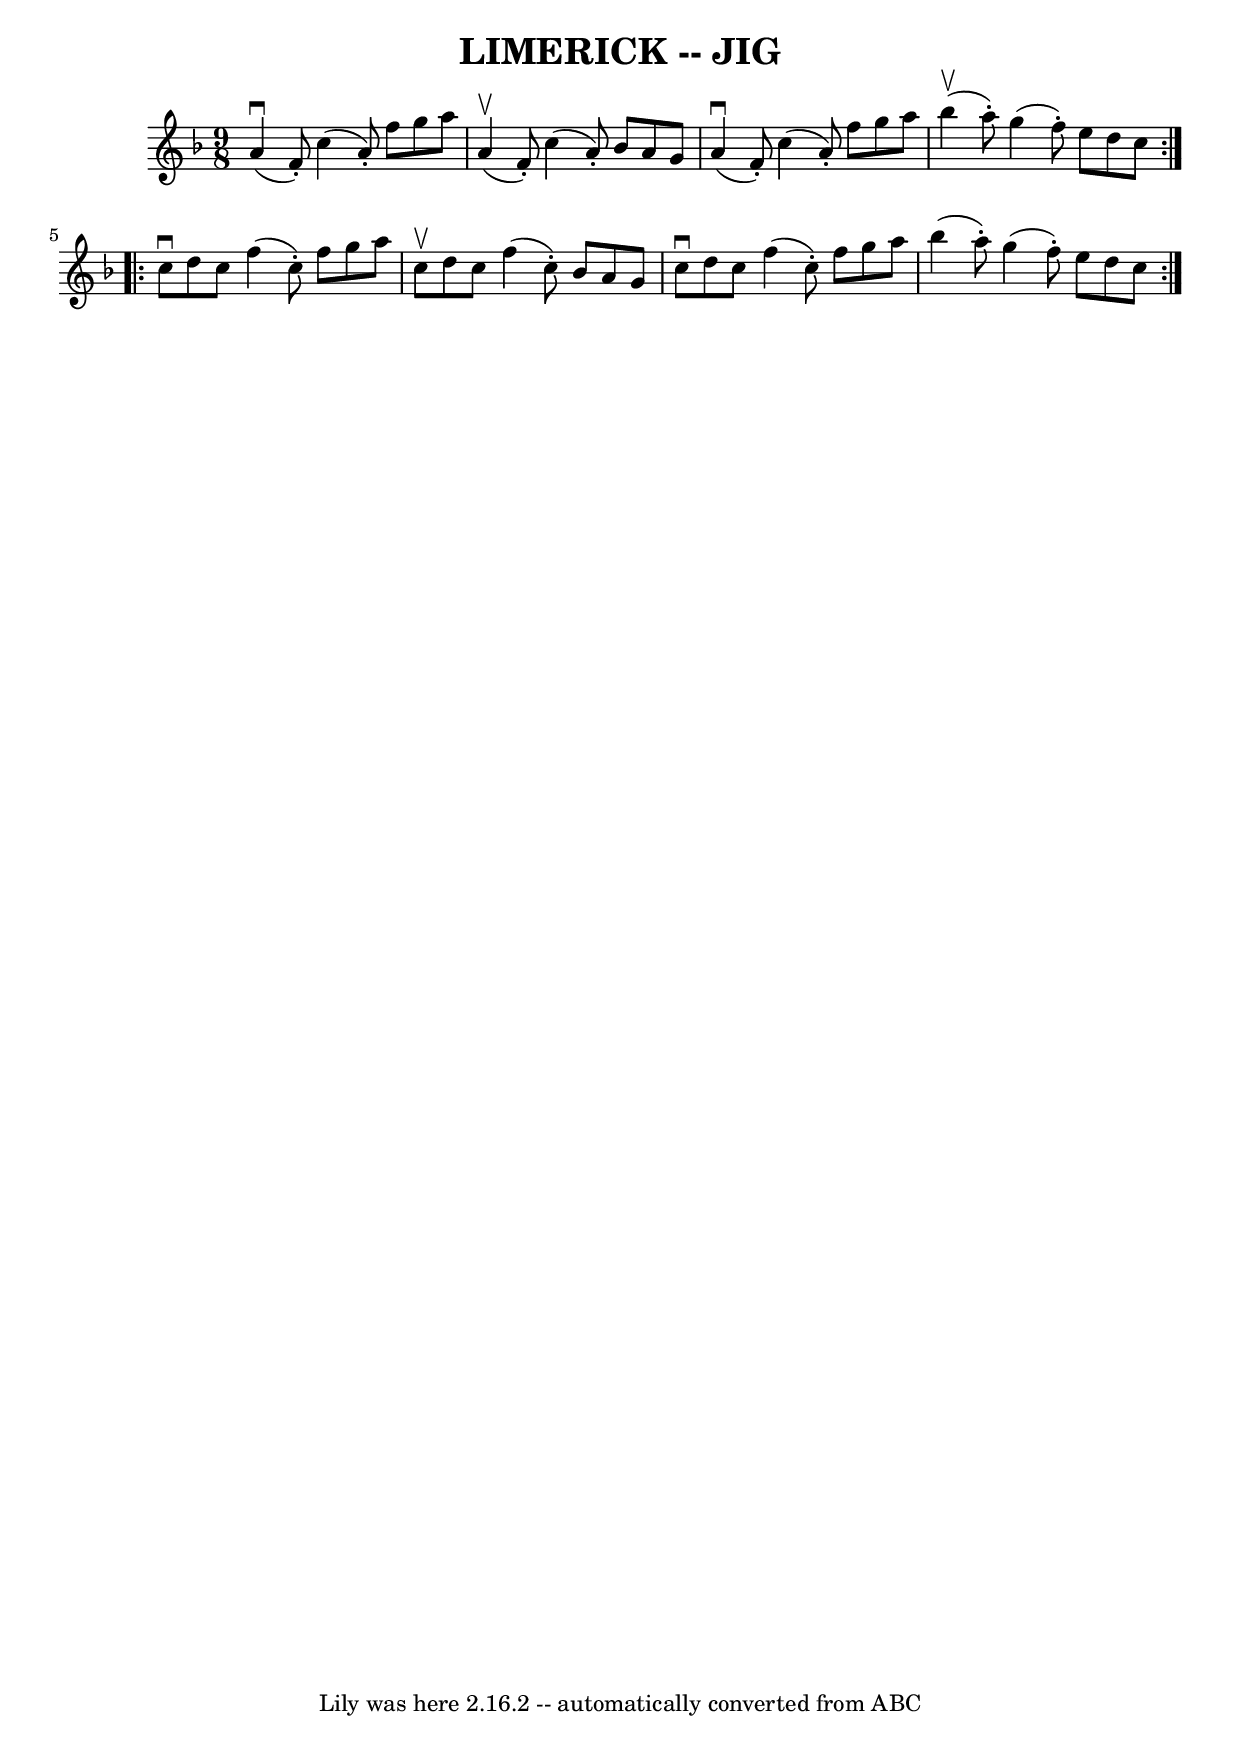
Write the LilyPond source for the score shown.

\version "2.16.2"
\include "Mammoth.ily"
\header {
  %% book = "Ryan's Mammoth Collection of Fiddle Tunes"
  crossRefNumber = "1"
  footnotes = ""
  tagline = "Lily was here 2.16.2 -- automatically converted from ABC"
  title = "LIMERICK -- JIG"

}
voicedefault =  {



  \repeat volta 2 {

    \time 9/8 
    \key f \major
    a'4 (^\downbow f'8-.) c''4 (a'8-.)        f''8 g''8 a''8     |
    a'4 (^\upbow f'8-.) c''4 (a'8-.) bes'8 a'8 g'8        |
    a'4 (^\downbow f'8-.) c''4 (a'8-.) f''8 g''8 a''8    |
    bes''4 (^\upbow a''8-.) g''4 (f''8-.) e''8 d''8 c''8    
  }     
  \repeat volta 2 {
         c''8^\downbow d''8 c''8 f''4 (c''8-.) f''8 g''8 a''8      |
    c''8^\upbow d''8 c''8 f''4 (c''8-.) bes'8 a'8         g'8         |
    c''8^\downbow d''8 c''8 f''4 (c''8-.)        f''8 g''8 a''8     |
    bes''4 (a''8-.) g''4 (f''8-.)  
    e''8 d''8 c''8    
  }   

}

\score{
  <<

    \context Staff="default"
    {
      \voicedefault 
      
    }

  >>
  \layout {
    
  }
  \midi {
  }

}
